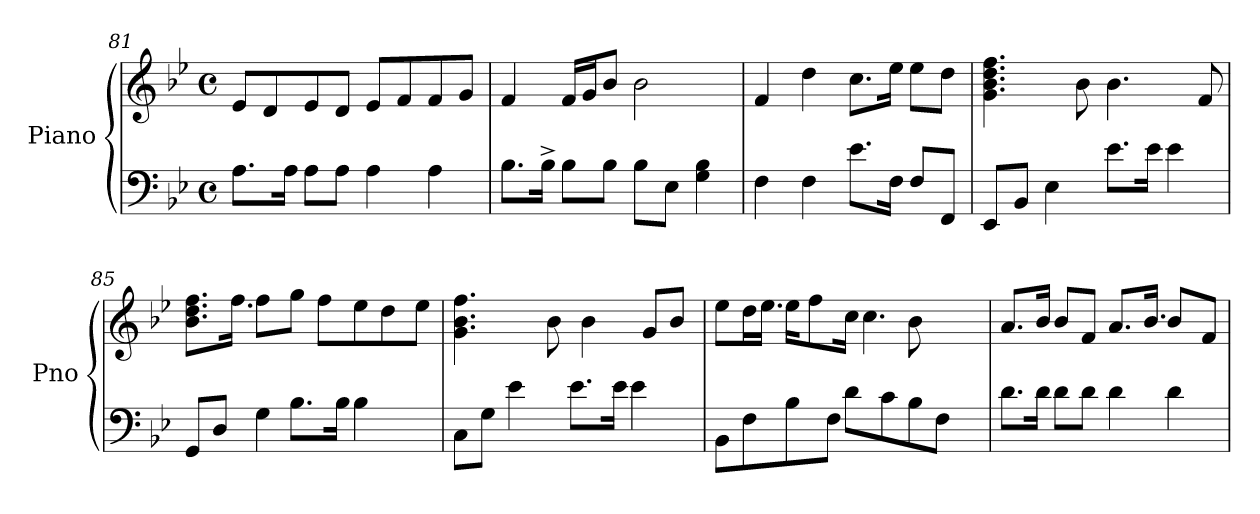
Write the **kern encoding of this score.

**kern	**kern
*part1	*part1
*staff2	*staff1
*I"Piano	*
*I'Pno	*
*clefF4	*clefG2
*k[b-e-]	*k[b-e-]
*B-:	*B-:
*M4/4	*M4/4
*met(c)	*met(c)
=81	=81
8.A\L	8e-/L
.	8d/
16A\Jk	.
8A\L	8e-/
8A\J	8d/J
4A\	8e-/L
.	8f/
4A\	8f/
.	8g/J
=82	=82
8.B-\L	4f/
16B-^\Jk	.
8B-\L	16f/LL
.	16g/J
8B-\J	8b-/J
8B-\L	2b-\
8E-\J	.
4G\ 4B-\	.
!!LO:LB:g=z
=83	=83
4F\	4f/
4F\	4dd\
8.e-\L	8.cc\L
16F\Jk	16ee-\Jk
8F/L	8ee-\L
8FF/J	8dd\J
=84	=84
8EE-/L	4.g\ 4.b-\ 4.dd\ 4.ff\
8BB-/J	.
4E-\	.
.	8b-\
8.e-\L	4.b-\
16e-\Jk	.
4e-\	.
.	8f/
=85	=85
*^	*^
8GG/L	4.ryy	8.b-\ 8.dd\ 8.ff\L	4ryy
8D/J	.	.	.
.	.	16.ff\Jk	.
4G\	.	.	8ff\L
.	.	2ryy	.
.	8.B-\L	.	8gg\J
8ryy	.	.	8ff\L
.	16B-\Jk	.	.
4B-\	4.ryy	.	8ee-\
.	.	.	8dd\
.	.	8..ryy	.
8ryy	.	.	8ee-\J
*v	*v	*	*
*	*v	*v
!!LO:LB:g=z
=86	=86
8C\L	4.g\ 4.b-\ 4.ff\
8G\J	.
4e-\	.
.	32ryy
.	8b-\
8.e-\L	.
.	4b-\
16e-\Jk	.
4e-\	.
.	8g/L
.	8b-/J
32ryy	.
=87	=87
*^	*^
8BB-\L	4..ryy	8ee-\L	4ryy
8F\	.	16dd\L	.
.	.	16.ee-\JJ	.
8B-\	.	.	16ee-\KL
.	.	32ryy	.
.	.	4.ryy	8ff\
8F\J	.	.	.
.	8d\L	.	16cc\Jk
2ryy	.	.	4.cc\
.	8c\	.	.
.	8B-\	8b-\	.
.	8F\J	8.ryy	.
.	.	.	8ryy
.	16ryy	.	.
*v	*v	*	*
=88	=88	=88
8.d\L	8.a/L	2.ryy
16d\Jk	16b-/Jk	.
8d\L	8b-/L	.
8d\J	8f/J	.
4d\	8.a/L	.
.	16.b-/Jk	.
4d\	.	8b-/L
.	8..ryy	.
.	.	8f/J
*	*v	*v
=	=
*-	*-
